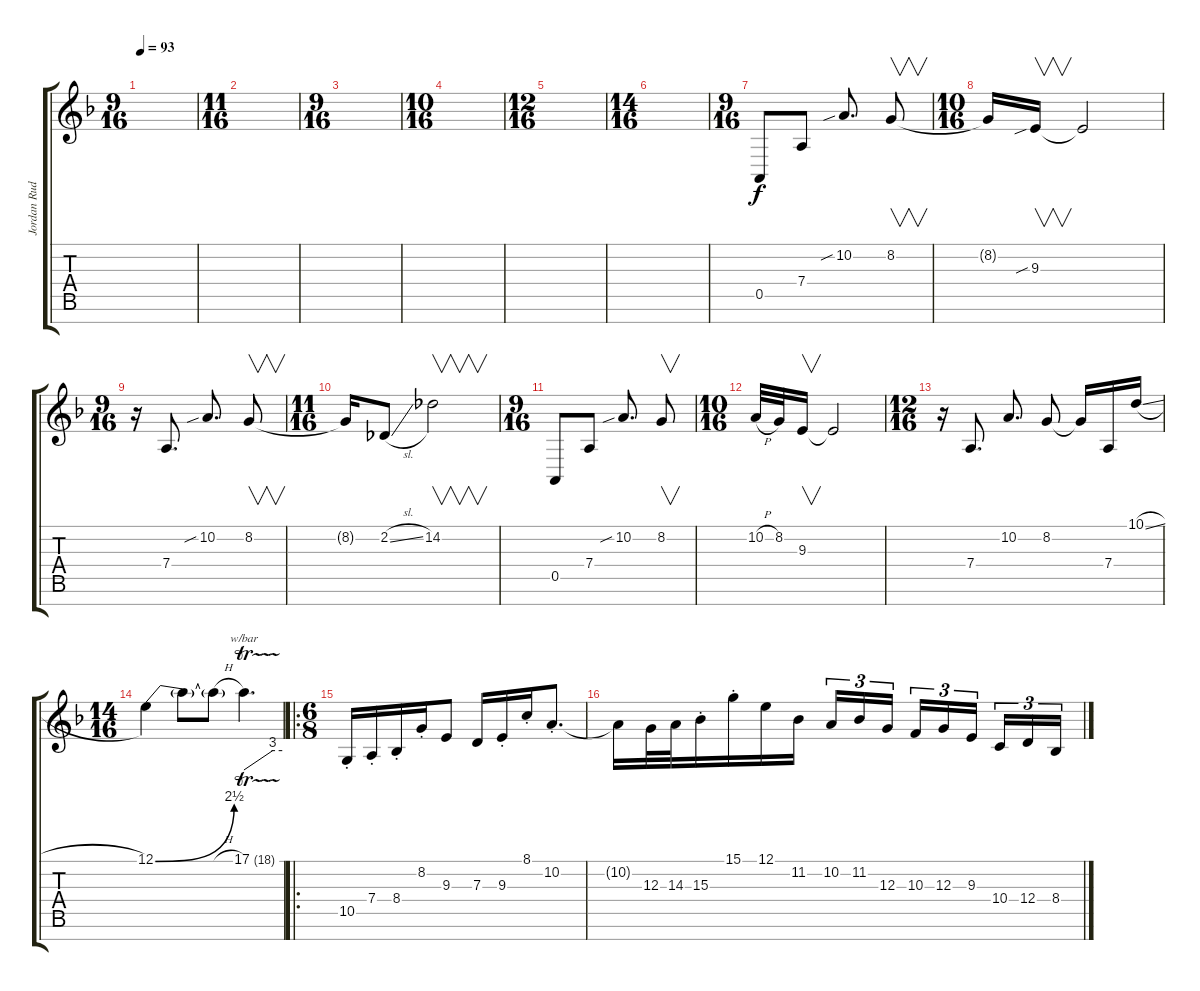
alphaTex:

\track ("Jordan Rudess - Keyboard" "Jordan Rud") {instrument lead2sawtooth}
\staff {score tabs}
\tuning (E4 B3 G3 D3 A2 E2 B1) {hide}
\ts (9 16)
\tempo 93
\clef g2
\ks dminor
|
\ts (11 16)
|
\ts (9 16)
|
\ts (10 16)
|
\ts (12 16)
|
\ts (14 16)
|
\ts (9 16)
0.5.8 7.4.8 10.2{sib}.8{d} 8.2.8{v} |
\ts (10 16)
8.2{t}.16 9.3{sib}.16{v} 9.3{t}.2 |
\ts (9 16)
r.16 7.4.8{d} 10.2{sib}.8{d} 8.2.8{v} |
\ts (11 16)
8.2{t}.16 2.2{sl}.8 14.2.2{v} |
\ts (9 16)
0.5.8 7.4.8 10.2{sib}.8{d} 8.2.8{v} |
\ts (10 16)
10.2{h}.32 8.2.32 9.3.16{v} 9.3{t}.2 |
\ts (12 16)
r.16 7.4.8{d} 10.2.8{d} 8.2.8 8.2{t}.16 7.4.16 10.1{sl}.16 |
\ts (14 16)
12.1{be (bend 0 0 60 10)}.4 12.1{t}.8 12.1{h t}.8 17.1{tr (18 64)}.4{d tbe (custom default 0 0 45 12 60 12)} |
\ro
\ts (6 8)
10.5{st}.16 7.4{st}.16 8.4{st}.16 8.2{st}.16 9.3.8 7.3.16 9.3{st}.16 8.1{st}.16 10.2{st}.8{d} |
10.2{t}.16 12.3.32 14.3.32 15.3{st}.16 15.1{st}.16 12.1.16 11.2.16 10.2.16{tu (3 2)} 11.2.16{tu (3 2)} 12.3.16{tu (3 2) beam splitsecondary} 10.3.16{tu (3 2)} 12.3.16{tu (3 2)} 9.3.16{tu (3 2) beam splitsecondary} 10.4.16{tu (3 2)} 12.4.16{tu (3 2)} 8.4.16{tu (3 2)}
